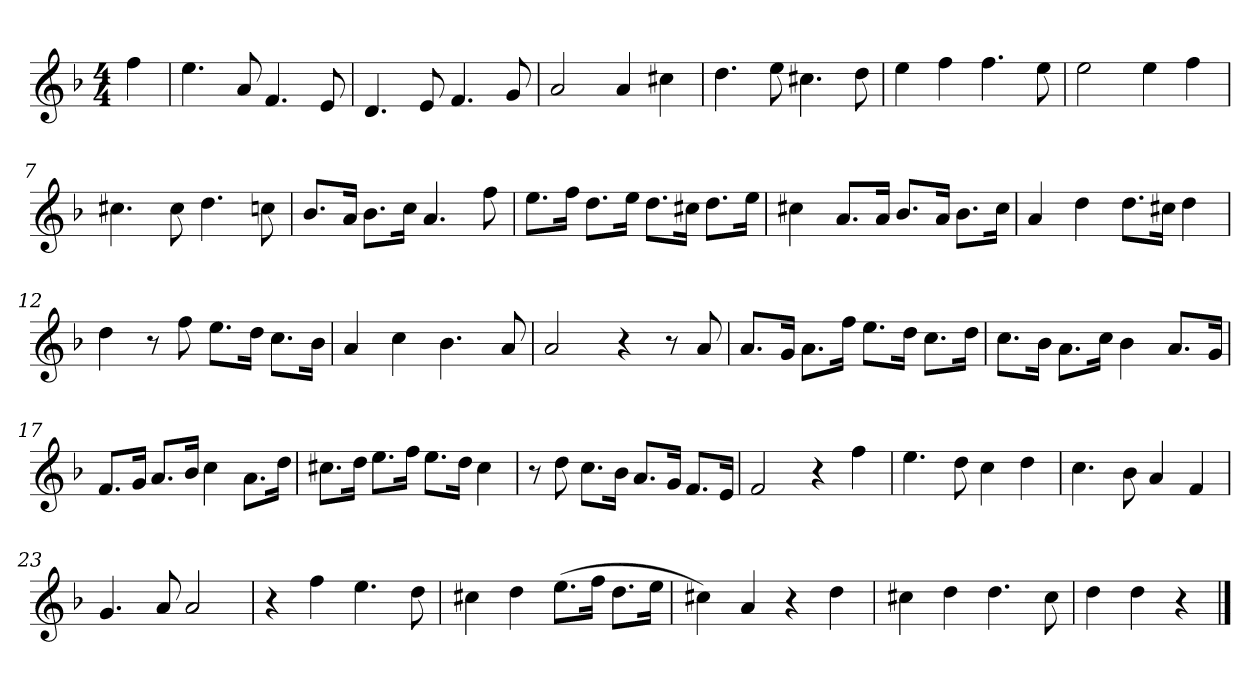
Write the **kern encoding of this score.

**kern
*part1
*staff1
*k[b-]
*M4/4
*MM120
=
4ff
=1
4.ee
8a
4.f
8e
=2
4.d
8e
4.f
8g
=3
2a
4a
4cc#X
=4
4.dd
8ee
4.cc#X
8dd
=5
4ee
4ff
4.ff
8ee
=6
2ee
4ee
4ff
=7
4.cc#X
8cc#
4.dd
8ccn
=8
8.b-L
16aJk
8.b-L
16ccJk
4.a
8ff
=9
8.eeL
16ffJk
8.ddL
16eeJk
8.ddL
16cc#XJk
8.ddL
16eeJk
=10
4cc#X
8.aL
16aJk
8.b-L
16aJk
8.b-L
16cc#Jk
=11
4a
4dd
8.ddL
16cc#XJk
4dd
=12
4dd
8r
8ff
8.eeL
16ddJk
8.ccL
16b-Jk
=13
4a
4cc
4.b-
8a
=14
2a
4r
8r
8a
=15
8.aL
16gJk
8.aL
16ffJk
8.eeL
16ddJk
8.ccL
16ddJk
=16
8.ccL
16b-Jk
8.aL
16ccJk
4b-
8.aL
16gJk
=17
8.fL
16gJk
8.aL
16b-Jk
4cc
8.aL
16ddJk
=18
8.cc#XL
16ddJk
8.eeL
16ffJk
8.eeL
16ddJk
4cc#
=19
8r
8dd
8.ccL
16b-Jk
8.aL
16gJk
8.fL
16eJk
=20
2f
4r
4ff
=21
4.ee
8dd
4cc
4dd
=22
4.cc
8b-
4a
4f
=23
4.g
8a
2a
=24
4r
4ff
4.ee
8dd
=25
4cc#X
4dd
(8.eeL
16ffJk
8.ddL
16eeJk
=26
4cc#X)
4a
4r
4dd
=27
4cc#X
4dd
4.dd
8cc#
=28
4dd
4dd
4r
==
*-
